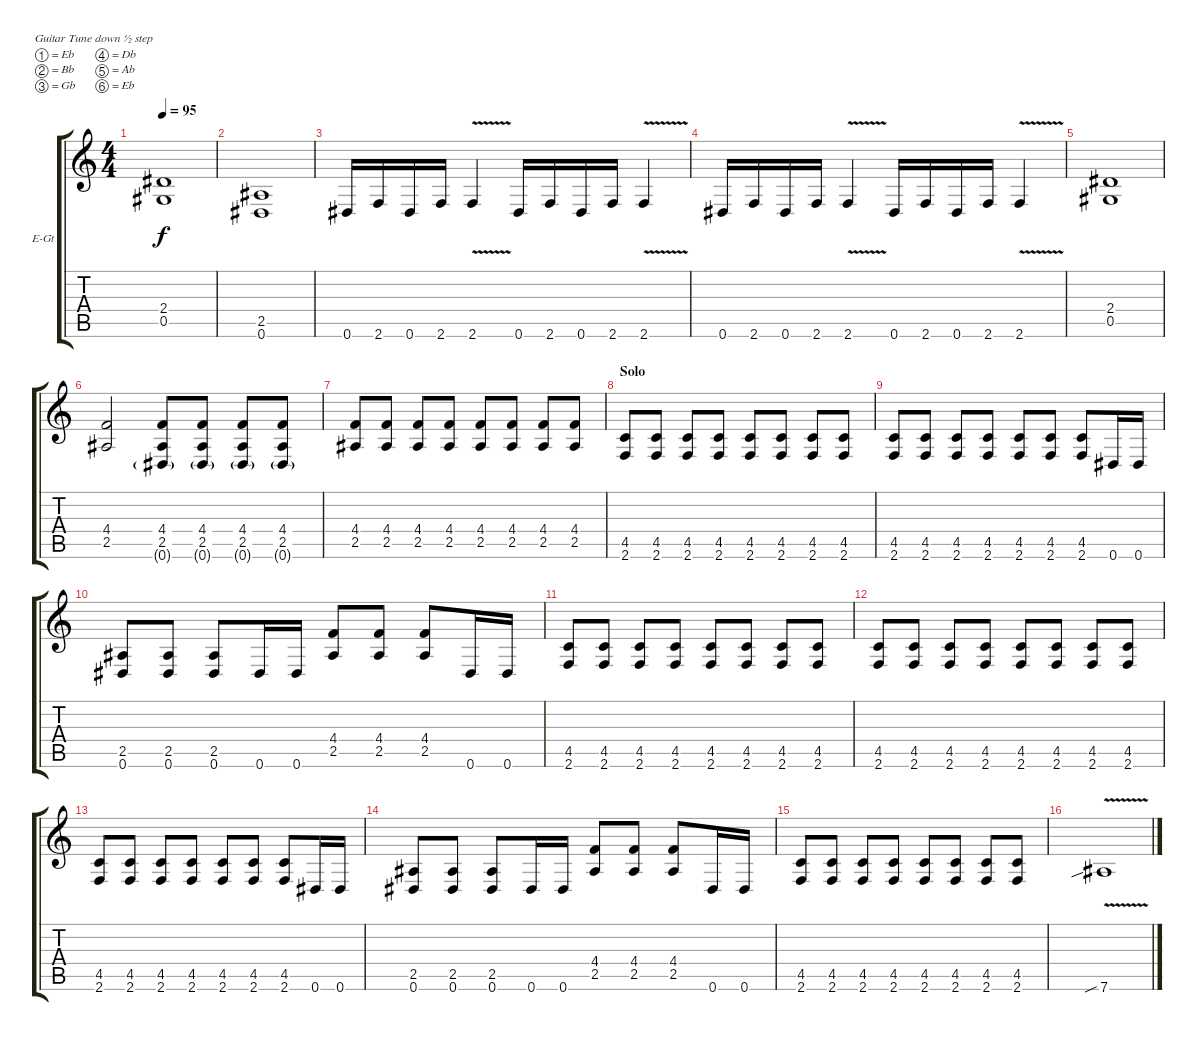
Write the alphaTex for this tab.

\bracketExtendMode groupsimilarinstruments
\firstSystemTrackNameOrientation horizontal
\otherSystemsTrackNameOrientation horizontal
\track ("Rythm Guitar" "E-Gt") {instrument distortionguitar}
\staff {score tabs}
\tuning (Eb4 Bb3 Gb3 Db3 Ab2 Eb2)
\ts (4 4)
\tempo 95
\clef g2
\ks c
(2.4 0.5).1{dy f} |
(2.5 0.6).1 |
0.6.16 2.6.16 0.6.16 2.6.16 2.6{v}.4 0.6.16 2.6.16 0.6.16 2.6.16 2.6{v}.4 |
0.6.16 2.6.16 0.6.16 2.6.16 2.6{v}.4 0.6.16 2.6.16 0.6.16 2.6.16 2.6{v}.4 |
(2.4 0.5).1 |
(4.4 2.5).2 (4.4 2.5 0.6{g}).8 (4.4 2.5 0.6{g}).8 (4.4 2.5 0.6{g}).8 (4.4 2.5 0.6{g}).8 |
(4.4 2.5).8 (4.4 2.5).8 (4.4 2.5).8 (4.4 2.5).8 (4.4 2.5).8 (4.4 2.5).8 (4.4 2.5).8 (4.4 2.5).8 |
\section ("" "Solo")
(4.5 2.6).8 (4.5 2.6).8 (4.5 2.6).8 (4.5 2.6).8 (4.5 2.6).8 (4.5 2.6).8 (4.5 2.6).8 (4.5 2.6).8 |
(4.5 2.6).8 (4.5 2.6).8 (4.5 2.6).8 (4.5 2.6).8 (4.5 2.6).8 (4.5 2.6).8 (4.5 2.6).8 0.6.16 0.6.16 |
(2.5 0.6).8 (2.5 0.6).8 (2.5 0.6).8 0.6.16 0.6.16 (4.4 2.5).8 (4.4 2.5).8 (4.4 2.5).8 0.6.16 0.6.16 |
(4.5 2.6).8 (4.5 2.6).8 (4.5 2.6).8 (4.5 2.6).8 (4.5 2.6).8 (4.5 2.6).8 (4.5 2.6).8 (4.5 2.6).8 |
(4.5 2.6).8 (4.5 2.6).8 (4.5 2.6).8 (4.5 2.6).8 (4.5 2.6).8 (4.5 2.6).8 (4.5 2.6).8 (4.5 2.6).8 |
(4.5 2.6).8 (4.5 2.6).8 (4.5 2.6).8 (4.5 2.6).8 (4.5 2.6).8 (4.5 2.6).8 (4.5 2.6).8 0.6.16 0.6.16 |
(2.5 0.6).8 (2.5 0.6).8 (2.5 0.6).8 0.6.16 0.6.16 (4.4 2.5).8 (4.4 2.5).8 (4.4 2.5).8 0.6.16 0.6.16 |
(4.5 2.6).8 (4.5 2.6).8 (4.5 2.6).8 (4.5 2.6).8 (4.5 2.6).8 (4.5 2.6).8 (4.5 2.6).8 (4.5 2.6).8 |
7.6{v sib}.1
